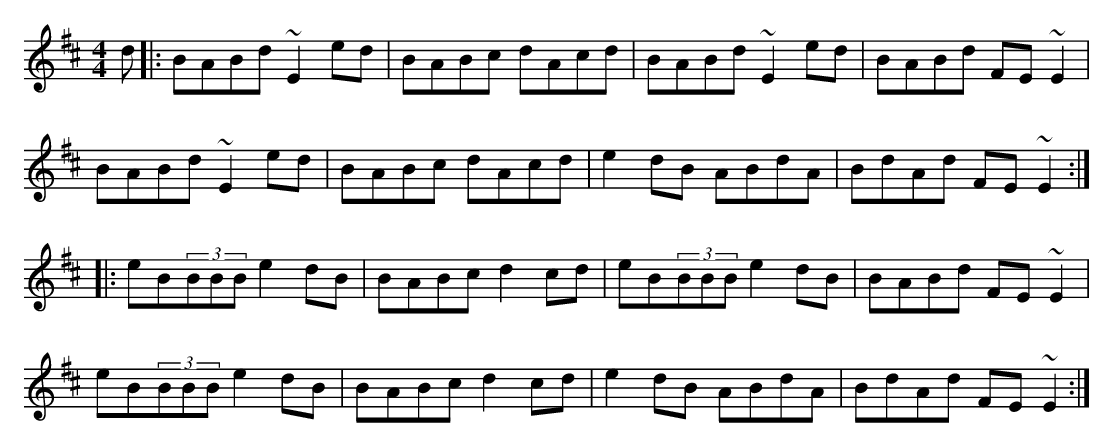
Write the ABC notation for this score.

X:1
M:4/4
K:Edor
d|:BABd ~E2ed|BABc dAcd|BABd ~E2ed|BABd FE~E2|
BABd ~E2ed|BABc dAcd|e2dB ABdA|BdAd FE~E2:|
|:eB(3BBB e2dB|BABc d2cd|eB(3BBB e2dB|BABd FE~E2|
eB(3BBB e2dB|BABc d2cd|e2dB ABdA|BdAd FE~E2:|
